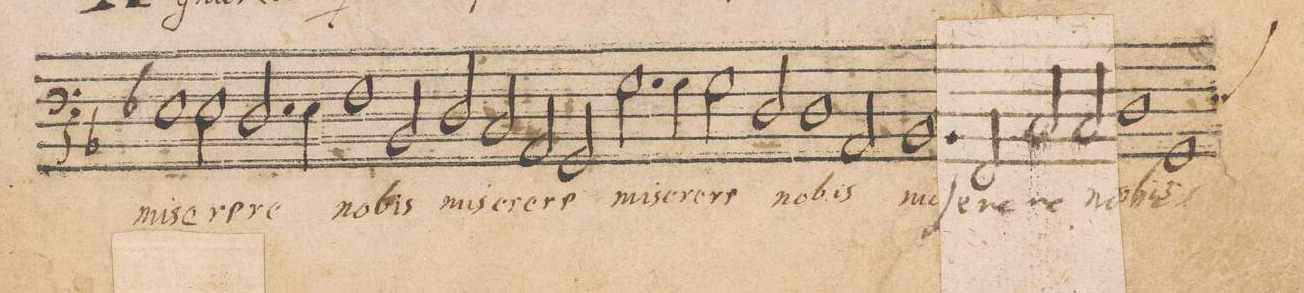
**kern	**text
*I"BASSVS	*
*clefF3	*
*k[b-]	*
1E-X	mi-
=38	=38
2E-X\	-se-
2.D/	-re-
4E-\	-re
=39	=39
1F	no-
2BB-/	-bis
2D/	mi-
=40	=40
2C/	-se-
2AA/	-re-
2GG/	-re
2.G\	mi-
=41	=41
4G\	-se-
2G\	-re-
2D/	-re
1D	no-
=42	=42
2AA/	-bis
1.BB-	mi-
=43	=43
2FF/	-ſe-
2C/	-re-
2C/	-re
=44	=44
1D	no-
*custos:E-	*
1GG	-bis
=45	=45
*-	*-
